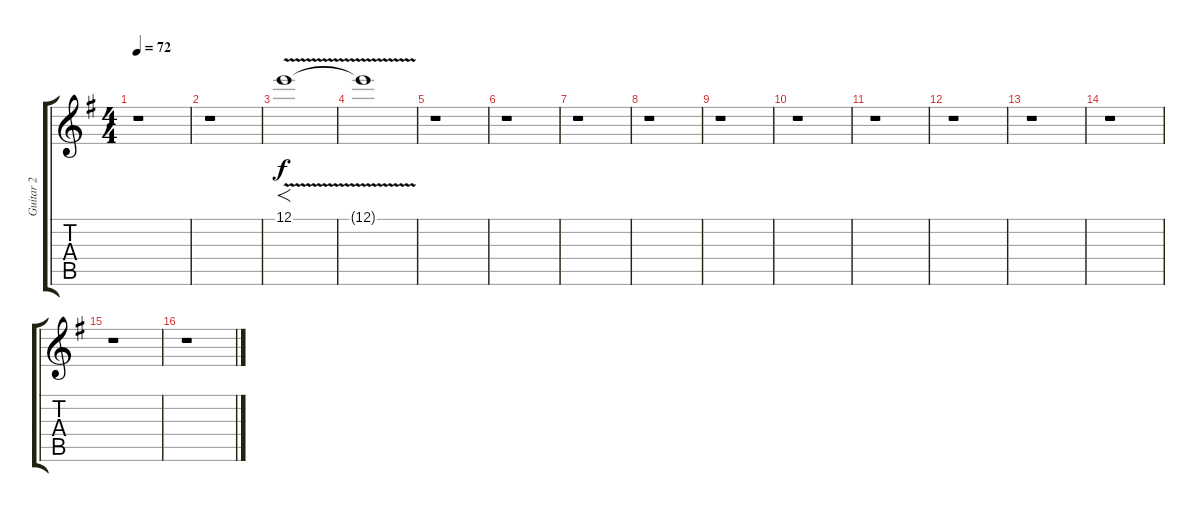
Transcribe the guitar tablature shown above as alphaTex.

\track ("Guitar 2" "Guitar 2") {instrument distortionguitar}
\staff {score tabs}
\tuning (E4 B3 G3 D3 A2 E2) {hide}
\ts (4 4)
\tempo 72
\clef g2
\ks eminor
r.1{dy f} |
r.1 |
12.1{v}.1{f instrument overdrivenguitar} |
12.1{t}.1 |
r.1 |
r.1 |
r.1 |
r.1 |
r.1 |
r.1 |
r.1 |
r.1 |
r.1 |
r.1 |
r.1 |
r.1
